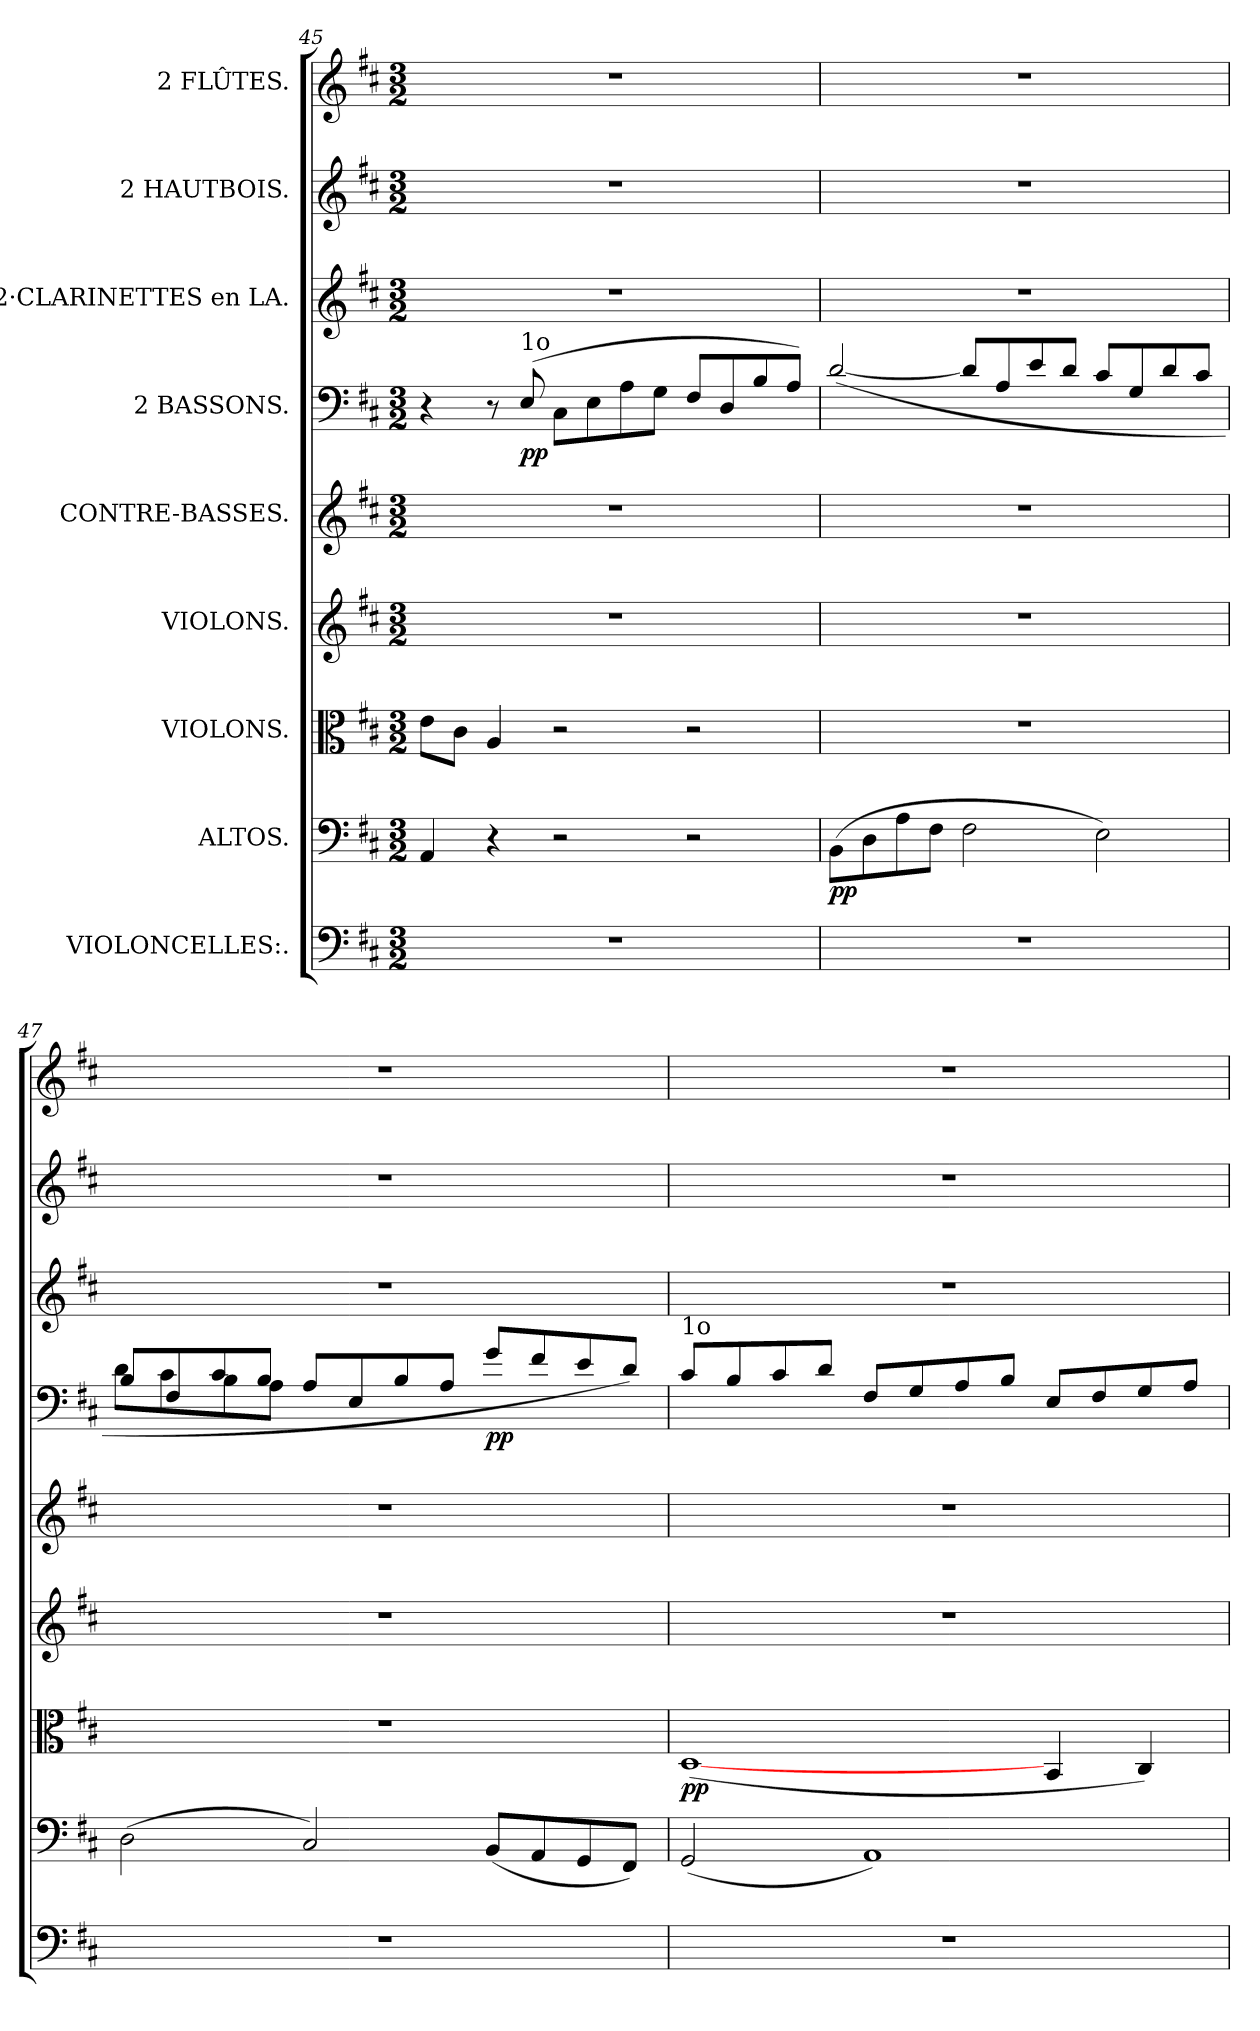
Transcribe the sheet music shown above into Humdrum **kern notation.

**kern	**kern	**dynam	**kern	**dynam	**kern	**kern	**kern	**dynam	**kern	**kern	**kern
*part9	*part8	*part8	*part7	*part7	*part6	*part5	*part4	*part4	*part3	*part2	*part1
*staff9	*staff8	*staff8	*staff7	*staff7	*staff6	*staff5	*staff4	*staff4	*staff3	*staff2	*staff1
*I"VIOLONCELLES:.	*I"ALTOS.	*	*I"VIOLONS.	*	*I"VIOLONS.	*I"CONTRE-BASSES.	*I"2 BASSONS.	*	*I"2·CLARINETTES en LA.	*I"2 HAUTBOIS.	*I"2 FLÛTES.
*clefF4	*clefF4	*	*clefC3	*	*clefG2	*clefG2	*clefF4	*	*clefG2	*clefG2	*clefG2
*	*	*	*	*	*	*	*	*	*ITrd2c3	*	*
*k[f#c#]	*k[f#c#]	*	*k[f#c#]	*	*k[f#c#]	*k[f#c#]	*k[f#c#]	*	*k[f#c#g#d#a#]	*k[f#c#]	*k[f#c#]
*D:	*D:	*	*D:	*	*D:	*D:	*D:	*	*B:	*D:	*D:
*M3/2	*M3/2	*	*M3/2	*	*M3/2	*M3/2	*M3/2	*	*M3/2	*M3/2	*M3/2
=45	=45	=45	=45	=45	=45	=45	=45	=45	=45	=45	=45
1.r	4AA/	.	8e\L	.	1.r	1.r	4r	.	1.r	1.r	1.r
.	.	.	8c#\J	.	.	.	.	.	.	.	.
.	4r	.	4A/	.	.	.	8r	.	.	.	.
!	!	!	!	!	!	!	!LO:TX:t=1o	!	!	!	!
.	.	.	.	.	.	.	(8E/	pp	.	.	.
.	2r	.	2r	.	.	.	8C#\L	.	.	.	.
.	.	.	.	.	.	.	8E\	.	.	.	.
.	.	.	.	.	.	.	8A\	.	.	.	.
.	.	.	.	.	.	.	8G\J	.	.	.	.
.	2r	.	2r	.	.	.	8F#/L	.	.	.	.
.	.	.	.	.	.	.	8D/	.	.	.	.
.	.	.	.	.	.	.	8B/	.	.	.	.
.	.	.	.	.	.	.	8A/J)	.	.	.	.
!!LO:PB:g=z
=46	=46	=46	=46	=46	=46	=46	=46	=46	=46	=46	=46
1.r	(8BB\L	pp	1.r	.	1.r	1.r	([2d/	.	1.r	1.r	1.r
.	8D\	.	.	.	.	.	.	.	.	.	.
.	8A\	.	.	.	.	.	.	.	.	.	.
.	8F#\J	.	.	.	.	.	.	.	.	.	.
.	2F#\	.	.	.	.	.	8d/L]	.	.	.	.
.	.	.	.	.	.	.	8A/	.	.	.	.
.	.	.	.	.	.	.	8e/	.	.	.	.
.	.	.	.	.	.	.	8d/J	.	.	.	.
.	2E\)	.	.	.	.	.	8c#/L	.	.	.	.
.	.	.	.	.	.	.	8G/	.	.	.	.
.	.	.	.	.	.	.	8d/	.	.	.	.
.	.	.	.	.	.	.	8c#/J	.	.	.	.
=47	=47	=47	=47	=47	=47	=47	=47	=47	=47	=47	=47
*	*	*	*	*	*	*	*^	*	*	*	*
1.r	(2D\	.	1.r	.	1.r	1.r	8B/L	8d\L	.	1.r	1.r	1.r
.	.	.	.	.	.	.	8F#/	8c#\	.	.	.	.
.	.	.	.	.	.	.	8c#/	8B\	.	.	.	.
.	.	.	.	.	.	.	8B/J	8A\J	.	.	.	.
.	2C#/)	.	.	.	.	.	8A/L	1ryy	.	.	.	.
.	.	.	.	.	.	.	8E/	.	.	.	.	.
.	.	.	.	.	.	.	8B/	.	.	.	.	.
.	.	.	.	.	.	.	8A/J	.	.	.	.	.
.	(8BB/L	.	.	.	.	.	8g/L	.	pp	.	.	.
.	8AA/	.	.	.	.	.	8f#/	.	.	.	.	.
.	8GG/	.	.	.	.	.	8e/	.	.	.	.	.
.	8FF#/J)	.	.	.	.	.	8d/J)	.	.	.	.	.
*	*	*	*	*	*	*	*v	*v	*	*	*	*
=48	=48	=48	=48	=48	=48	=48	=48	=48	=48	=48	=48
!	!	!	!	!	!	!	!LO:TX:t=1o	!	!	!	!
1.r	(2GG/	.	([1D/	pp	1.r	1.r	8c#/L	.	1.r	1.r	1.r
.	.	.	.	.	.	.	8B/	.	.	.	.
.	.	.	.	.	.	.	8c#/	.	.	.	.
.	.	.	.	.	.	.	8d/J	.	.	.	.
.	1AA/)	.	.	.	.	.	8F#/L	.	.	.	.
.	.	.	.	.	.	.	8G/	.	.	.	.
.	.	.	.	.	.	.	8A/	.	.	.	.
.	.	.	.	.	.	.	8B/J	.	.	.	.
.	.	.	4BB/	.	.	.	8E/L	.	.	.	.
.	.	.	.	.	.	.	8F#/	.	.	.	.
.	.	.	4C#/)	.	.	.	8G/	.	.	.	.
.	.	.	.	.	.	.	8A/J	.	.	.	.
=	=	=	=	=	=	=	=	=	=	=	=
*-	*-	*-	*-	*-	*-	*-	*-	*-	*-	*-	*-
